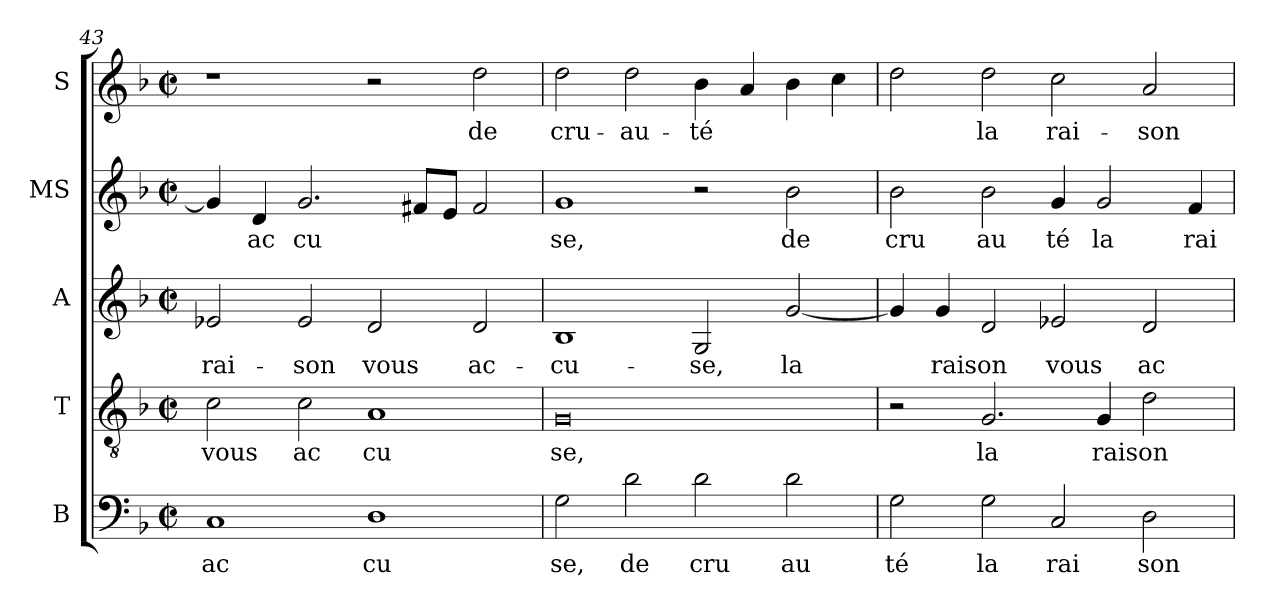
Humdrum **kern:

**kern	**text	**kern	**text	**kern	**text	**kern	**text	**kern	**text
*part5	*part5	*part4	*part4	*part3	*part3	*part2	*part2	*part1	*part1
*staff5	*staff5	*staff4	*staff4	*staff3	*staff3	*staff2	*staff2	*staff1	*staff1
*I"B	*	*I"T	*	*I"A	*	*I"MS	*	*I"S	*
*clefF4	*	*clefGv2	*	*clefG2	*	*clefG2	*	*clefG2	*
*k[b-]	*	*k[b-]	*	*k[b-]	*	*k[b-]	*	*k[b-]	*
*F:	*	*F:	*	*F:	*	*F:	*	*F:	*
*M2/2	*	*M2/2	*	*M2/2	*	*M2/2	*	*M2/2	*
*met(c|)	*	*met(c|)	*	*met(c|)	*	*met(c|)	*	*met(c|)	*
=43	=43	=43	=43	=43	=43	=43	=43	=43	=43
!	!LO:LY:b:cj	!	!LO:LY:b:cj	!	!LO:LY:b:cj	!	!	!	!
1C	ac	2c\	vous	2e-X/	rai-	4g/]	.	1r	.
!	!	!	!	!	!	!	!LO:LY:b:cj	!	!
.	.	.	.	.	.	4d/	ac	.	.
!	!	!	!LO:LY:b:cj	!	!LO:LY:b:cj	!	!LO:LY:b:cj	!	!
.	.	2c\	ac	2e-/	-son	2.g/	cu	.	.
!	!LO:LY:b:cj	!	!LO:LY:b:cj	!	!LO:LY:b:cj	!	!	!	!
1D	cu	1A	cu	2d/	vous	.	.	2r	.
.	.	.	.	.	.	8f#/L	.	.	.
.	.	.	.	.	.	8e/J	.	.	.
!	!	!	!	!	!LO:LY:b:cj	!	!	!	!LO:LY:b:cj
.	.	.	.	2d/	ac-	2f#/	.	2dd\	de
=44	=44	=44	=44	=44	=44	=44	=44	=44	=44
!	!LO:LY:b:cj	!	!LO:LY:b:cj	!	!LO:LY:b:cj	!	!LO:LY:b:cj	!	!LO:LY:b:cj
2G\	se,	0G	se,	1B-	-cu-	1g	se,	2dd\	cru-
!	!LO:LY:b:cj	!	!	!	!	!	!	!	!LO:LY:b:cj
2d\	de	.	.	.	.	.	.	2dd\	-au-
!	!LO:LY:b:cj	!	!	!	!LO:LY:b:cj	!	!	!	!LO:LY:b:cj
2d\	cru	.	.	2G/	-se,	2r	.	4b-\	-té
.	.	.	.	.	.	.	.	4a/	.
!	!LO:LY:b:cj	!	!	!	!LO:LY:b:cj	!	!LO:LY:b:cj	!	!
2d\	au	.	.	[<2g/	la	2b-\	de	4b-\	.
.	.	.	.	.	.	.	.	4cc\	.
=45	=45	=45	=45	=45	=45	=45	=45	=45	=45
!	!LO:LY:b:cj	!	!	!	!	!	!LO:LY:b:cj	!	!
2G\	té	2r	.	4g/]	.	2b-\	cru	2dd\	.
!	!	!	!	!	!LO:LY:b	!	!	!	!
.	.	.	.	4g/	raison	.	.	.	.
!	!LO:LY:b:cj	!	!LO:LY:b:cj	!	!	!	!LO:LY:b:cj	!	!LO:LY:b:cj
2G\	la	2.G/	la	2d/	.	2b-\	au	2dd\	la
!	!LO:LY:b:cj	!	!	!	!LO:LY:b:cj	!	!LO:LY:b:cj	!	!LO:LY:b:cj
2C/	rai	.	.	2e-X/	vous	4g/	té	2cc\	rai-
!	!	!	!LO:LY:b	!	!	!	!LO:LY:b:cj	!	!
.	.	4G/	raison	.	.	2g/	la	.	.
!	!LO:LY:b:cj	!	!	!	!LO:LY:b:cj	!	!	!	!LO:LY:b:cj
2D\	son	2d\	.	2d/	ac-	.	.	2a/	-son
!	!	!	!	!	!	!	!LO:LY:b:cj	!	!
.	.	.	.	.	.	4f/	rai	.	.
=	=	=	=	=	=	=	=	=	=
*-	*-	*-	*-	*-	*-	*-	*-	*-	*-
